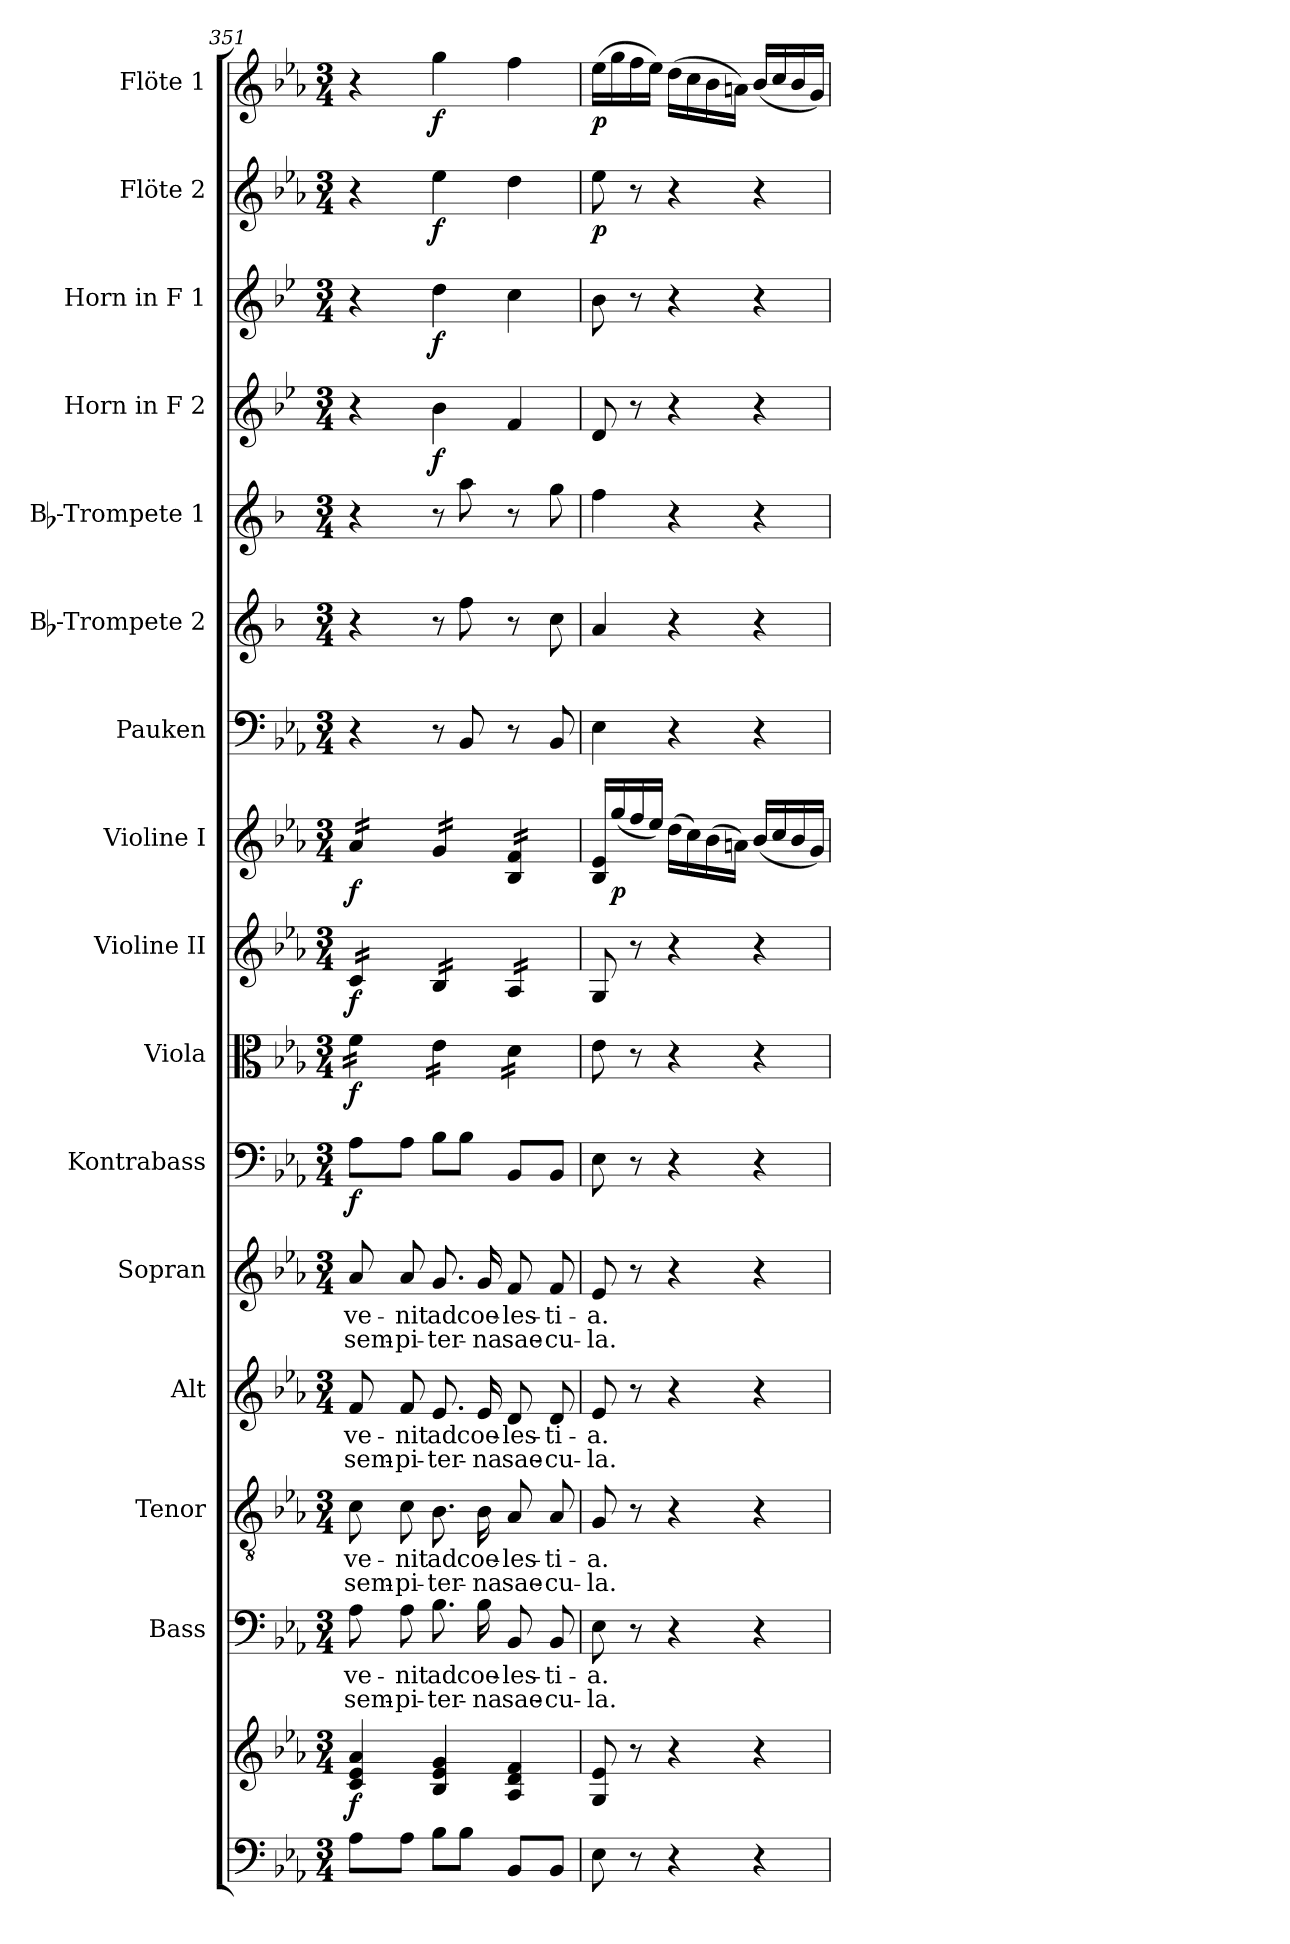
**kern	**kern	**dynam	**kern	**text	**text	**kern	**text	**text	**kern	**text	**text	**kern	**text	**text	**kern	**dynam	**kern	**dynam	**kern	**dynam	**kern	**dynam	**kern	**kern	**kern	**kern	**dynam	**kern	**dynam	**kern	**dynam	**kern	**dynam
*part16	*part16	*part16	*part15	*part15	*part15	*part14	*part14	*part14	*part13	*part13	*part13	*part12	*part12	*part12	*part11	*part11	*part10	*part10	*part9	*part9	*part8	*part8	*part7	*part6	*part5	*part4	*part4	*part3	*part3	*part2	*part2	*part1	*part1
*staff17	*staff16	*staff16/17	*staff15	*staff15	*staff15	*staff14	*staff14	*staff14	*staff13	*staff13	*staff13	*staff12	*staff12	*staff12	*staff11	*staff11	*staff10	*staff10	*staff9	*staff9	*staff8	*staff8	*staff7	*staff6	*staff5	*staff4	*staff4	*staff3	*staff3	*staff2	*staff2	*staff1	*staff1
*	*	*	*I"Bass	*	*	*I"Tenor	*	*	*I"Alt	*	*	*I"Sopran	*	*	*I"Kontrabass	*	*I"Viola	*	*I"Violine II	*	*I"Violine I	*	*I"Pauken	*I"Bb-Trompete 2	*I"Bb-Trompete 1	*I"Horn in F 2	*	*I"Horn in F 1	*	*I"Flöte 2	*	*I"Flöte 1	*
*	*	*	*I'B.	*	*	*I'T.	*	*	*I'A.	*	*	*I'S.	*	*	*I'Kb.	*	*I'Vla.	*	*I'Vl. II	*	*I'Vl. I	*	*I'Pk.	*I'Bb Trp. 2	*I'Bb Trp. 1	*	*	*	*	*I'Fl. 2	*	*I'Fl. 1	*
*clefF4	*clefG2	*	*clefF4	*	*	*clefGv2	*	*	*clefG2	*	*	*clefG2	*	*	*clefF4	*	*clefC3	*	*clefG2	*	*clefG2	*	*clefF4	*clefG2	*clefG2	*clefG2	*	*clefG2	*	*clefG2	*	*clefG2	*
*	*	*	*	*	*	*	*	*	*	*	*	*	*	*	*ITrd7c12	*	*	*	*	*	*	*	*	*ITrd1c2	*ITrd1c2	*ITrd4c7	*	*ITrd4c7	*	*	*	*	*
*k[b-e-a-]	*k[b-e-a-]	*	*k[b-e-a-]	*	*	*k[b-e-a-]	*	*	*k[b-e-a-]	*	*	*k[b-e-a-]	*	*	*k[b-e-a-]	*	*k[b-e-a-]	*	*k[b-e-a-]	*	*k[b-e-a-]	*	*k[b-e-a-]	*k[b-e-a-]	*k[b-e-a-]	*k[b-e-a-]	*	*k[b-e-a-]	*	*k[b-e-a-]	*	*k[b-e-a-]	*
*E-:	*E-:	*	*E-:	*	*	*E-:	*	*	*E-:	*	*	*E-:	*	*	*E-:	*	*E-:	*	*E-:	*	*E-:	*	*E-:	*E-:	*E-:	*E-:	*	*E-:	*	*E-:	*	*E-:	*
*M3/4	*M3/4	*	*M3/4	*	*	*M3/4	*	*	*M3/4	*	*	*M3/4	*	*	*M3/4	*	*M3/4	*	*M3/4	*	*M3/4	*	*M3/4	*M3/4	*M3/4	*M3/4	*	*M3/4	*	*M3/4	*	*M3/4	*
=351	=351	=351	=351	=351	=351	=351	=351	=351	=351	=351	=351	=351	=351	=351	=351	=351	=351	=351	=351	=351	=351	=351	=351	=351	=351	=351	=351	=351	=351	=351	=351	=351	=351
!	!	!LO:DY:b	!	!LO:LY:b	!LO:LY:b	!	!LO:LY:b	!LO:LY:b	!	!LO:LY:b	!LO:LY:b	!	!LO:LY:b	!LO:LY:b	!	!LO:DY:b	!	!LO:DY:b	!	!LO:DY:b	!	!LO:DY:b	!	!	!	!	!	!	!	!	!	!	!
*	*	*	*	*	*	*	*	*	*	*	*	*	*	*	*	*	*tremolo	*	*	*	*	*	*	*	*	*	*	*	*	*	*	*	*
*	*	*	*	*	*	*	*	*	*	*	*	*	*	*	*	*	*	*	*tremolo	*	*	*	*	*	*	*	*	*	*	*	*	*	*
*	*	*	*	*	*	*	*	*	*	*	*	*	*	*	*	*	*	*	*	*	*tremolo	*	*	*	*	*	*	*	*	*	*	*	*
8A-\L	4c/ 4e-/ 4a-/	f	8A-\	-ve-	sem-	8c\	-ve-	sem-	8f/	-ve-	sem-	8a-/	-ve-	sem-	8AA-\L	f	16f\LL	f	16c/LL	f	16a-/LL	f	4r	4r	4r	4r	.	4r	.	4r	.	4r	.
.	.	.	.	.	.	.	.	.	.	.	.	.	.	.	.	.	16f\	.	16c/	.	16a-/	.	.	.	.	.	.	.	.	.	.	.	.
!	!	!	!	!LO:LY:b	!LO:LY:b	!	!LO:LY:b	!LO:LY:b	!	!LO:LY:b	!LO:LY:b	!	!LO:LY:b	!LO:LY:b	!	!	!	!	!	!	!	!	!	!	!	!	!	!	!	!	!	!	!
8A-\J	.	.	8A-\	-nit	-pi-	8c\	-nit	-pi-	8f/	-nit	-pi-	8a-/	-nit	-pi-	8AA-\J	.	16f\	.	16c/	.	16a-/	.	.	.	.	.	.	.	.	.	.	.	.
.	.	.	.	.	.	.	.	.	.	.	.	.	.	.	.	.	16f\JJ	.	16c/JJ	.	16a-/JJ	.	.	.	.	.	.	.	.	.	.	.	.
!	!	!	!	!LO:LY:b	!LO:LY:b	!	!LO:LY:b	!LO:LY:b	!	!LO:LY:b	!LO:LY:b	!	!LO:LY:b	!LO:LY:b	!	!	!	!	!	!	!	!	!	!	!	!	!LO:DY:b	!	!LO:DY:b	!	!LO:DY:b	!	!LO:DY:b
8B-\L	4B-/ 4e-/ 4g/	.	8.B-\	ad	-ter-	8.B-\	ad	-ter-	8.e-/	ad	-ter-	8.g/	ad	-ter-	8BB-\L	.	16e-\LL	.	16B-/LL	.	16g/LL	.	8r	8r	8r	4e-\	f	4g\	f	4ee-\	f	4gg\	f
.	.	.	.	.	.	.	.	.	.	.	.	.	.	.	.	.	16e-\	.	16B-/	.	16g/	.	.	.	.	.	.	.	.	.	.	.	.
8B-\J	.	.	.	.	.	.	.	.	.	.	.	.	.	.	8BB-\J	.	16e-\	.	16B-/	.	16g/	.	8BB-/	8ee-\	8gg\	.	.	.	.	.	.	.	.
!	!	!	!	!LO:LY:b	!LO:LY:b	!	!LO:LY:b	!LO:LY:b	!	!LO:LY:b	!LO:LY:b	!	!LO:LY:b	!LO:LY:b	!	!	!	!	!	!	!	!	!	!	!	!	!	!	!	!	!	!	!
.	.	.	16B-\	coe-	-na	16B-\	coe-	-na	16e-/	coe-	-na	16g/	coe-	-na	.	.	16e-\JJ	.	16B-/JJ	.	16g/JJ	.	.	.	.	.	.	.	.	.	.	.	.
!	!	!	!	!LO:LY:b	!LO:LY:b	!	!LO:LY:b	!LO:LY:b	!	!LO:LY:b	!LO:LY:b	!	!LO:LY:b	!LO:LY:b	!	!	!	!	!	!	!	!	!	!	!	!	!	!	!	!	!	!	!
8BB-/L	4A-/ 4d/ 4f/	.	8BB-/	-les-	sae-	8A-/	-les-	sae-	8d/	-les-	sae-	8f/	-les-	sae-	8BBB-/L	.	16d\LL	.	16A-/LL	.	16B-/ 16f/LL	.	8r	8r	8r	4B-/	.	4f\	.	4dd\	.	4ff\	.
.	.	.	.	.	.	.	.	.	.	.	.	.	.	.	.	.	16d\	.	16A-/	.	16B-/ 16f/	.	.	.	.	.	.	.	.	.	.	.	.
!	!	!	!	!LO:LY:b	!LO:LY:b	!	!LO:LY:b	!LO:LY:b	!	!LO:LY:b	!LO:LY:b	!	!LO:LY:b	!LO:LY:b	!	!	!	!	!	!	!	!	!	!	!	!	!	!	!	!	!	!	!
8BB-/J	.	.	8BB-/	-ti-	-cu-	8A-/	-ti-	-cu-	8d/	-ti-	-cu-	8f/	-ti-	-cu-	8BBB-/J	.	16d\	.	16A-/	.	16B-/ 16f/	.	8BB-/	8b-\	8ff\	.	.	.	.	.	.	.	.
.	.	.	.	.	.	.	.	.	.	.	.	.	.	.	.	.	16d\JJ	.	16A-/JJ	.	16B-/ 16f/JJ	.	.	.	.	.	.	.	.	.	.	.	.
*	*	*	*	*	*	*	*	*	*	*	*	*	*	*	*	*	*	*	*	*	*Xtremolo	*	*	*	*	*	*	*	*	*	*	*	*
*	*	*	*	*	*	*	*	*	*	*	*	*	*	*	*	*	*	*	*Xtremolo	*	*	*	*	*	*	*	*	*	*	*	*	*	*
*	*	*	*	*	*	*	*	*	*	*	*	*	*	*	*	*	*Xtremolo	*	*	*	*	*	*	*	*	*	*	*	*	*	*	*	*
=352	=352	=352	=352	=352	=352	=352	=352	=352	=352	=352	=352	=352	=352	=352	=352	=352	=352	=352	=352	=352	=352	=352	=352	=352	=352	=352	=352	=352	=352	=352	=352	=352	=352
!	!	!	!	!LO:LY:b	!LO:LY:b	!	!LO:LY:b	!LO:LY:b	!	!LO:LY:b	!LO:LY:b	!	!LO:LY:b	!LO:LY:b	!	!	!	!	!	!	!	!	!	!	!	!	!	!	!	!	!LO:DY:b	!	!LO:DY:b
8E-\	8G/ 8e-/	.	8E-\	-a.	-la.	8G/	-a.	-la.	8e-/	-a.	-la.	8e-/	-a.	-la.	8EE-\	.	8e-\	.	8G/	.	16B-/ 16e-/LL	.	4E-\	4g/	4ee-\	8G/	.	8e-\	.	8ee-\	p	(>16ee-\LL	p
!	!	!	!	!	!	!	!	!	!	!	!	!	!	!	!	!	!	!	!	!	!	!LO:DY:b	!	!	!	!	!	!	!	!	!	!	!
.	.	.	.	.	.	.	.	.	.	.	.	.	.	.	.	.	.	.	.	.	(<16gg/	p	.	.	.	.	.	.	.	.	.	16gg\	.
8r	8r	.	8r	.	.	8r	.	.	8r	.	.	8r	.	.	8r	.	8r	.	8r	.	16ff/	.	.	.	.	8r	.	8r	.	8r	.	16ff\	.
.	.	.	.	.	.	.	.	.	.	.	.	.	.	.	.	.	.	.	.	.	16ee-/JJ)	.	.	.	.	.	.	.	.	.	.	16ee-\JJ)	.
4r	4r	.	4r	.	.	4r	.	.	4r	.	.	4r	.	.	4r	.	4r	.	4r	.	(>16dd\LL	.	4r	4r	4r	4r	.	4r	.	4r	.	(>16dd\LL	.
.	.	.	.	.	.	.	.	.	.	.	.	.	.	.	.	.	.	.	.	.	16cc\)	.	.	.	.	.	.	.	.	.	.	16cc\	.
.	.	.	.	.	.	.	.	.	.	.	.	.	.	.	.	.	.	.	.	.	(>16b-\	.	.	.	.	.	.	.	.	.	.	16b-\	.
.	.	.	.	.	.	.	.	.	.	.	.	.	.	.	.	.	.	.	.	.	16an\JJ)	.	.	.	.	.	.	.	.	.	.	16an\JJ)	.
4r	4r	.	4r	.	.	4r	.	.	4r	.	.	4r	.	.	4r	.	4r	.	4r	.	(<16b-/LL	.	4r	4r	4r	4r	.	4r	.	4r	.	(<16b-/LL	.
.	.	.	.	.	.	.	.	.	.	.	.	.	.	.	.	.	.	.	.	.	16cc/	.	.	.	.	.	.	.	.	.	.	16cc/	.
.	.	.	.	.	.	.	.	.	.	.	.	.	.	.	.	.	.	.	.	.	16b-/	.	.	.	.	.	.	.	.	.	.	16b-/	.
.	.	.	.	.	.	.	.	.	.	.	.	.	.	.	.	.	.	.	.	.	16g/JJ)	.	.	.	.	.	.	.	.	.	.	16g/JJ)	.
=	=	=	=	=	=	=	=	=	=	=	=	=	=	=	=	=	=	=	=	=	=	=	=	=	=	=	=	=	=	=	=	=	=
*-	*-	*-	*-	*-	*-	*-	*-	*-	*-	*-	*-	*-	*-	*-	*-	*-	*-	*-	*-	*-	*-	*-	*-	*-	*-	*-	*-	*-	*-	*-	*-	*-	*-
